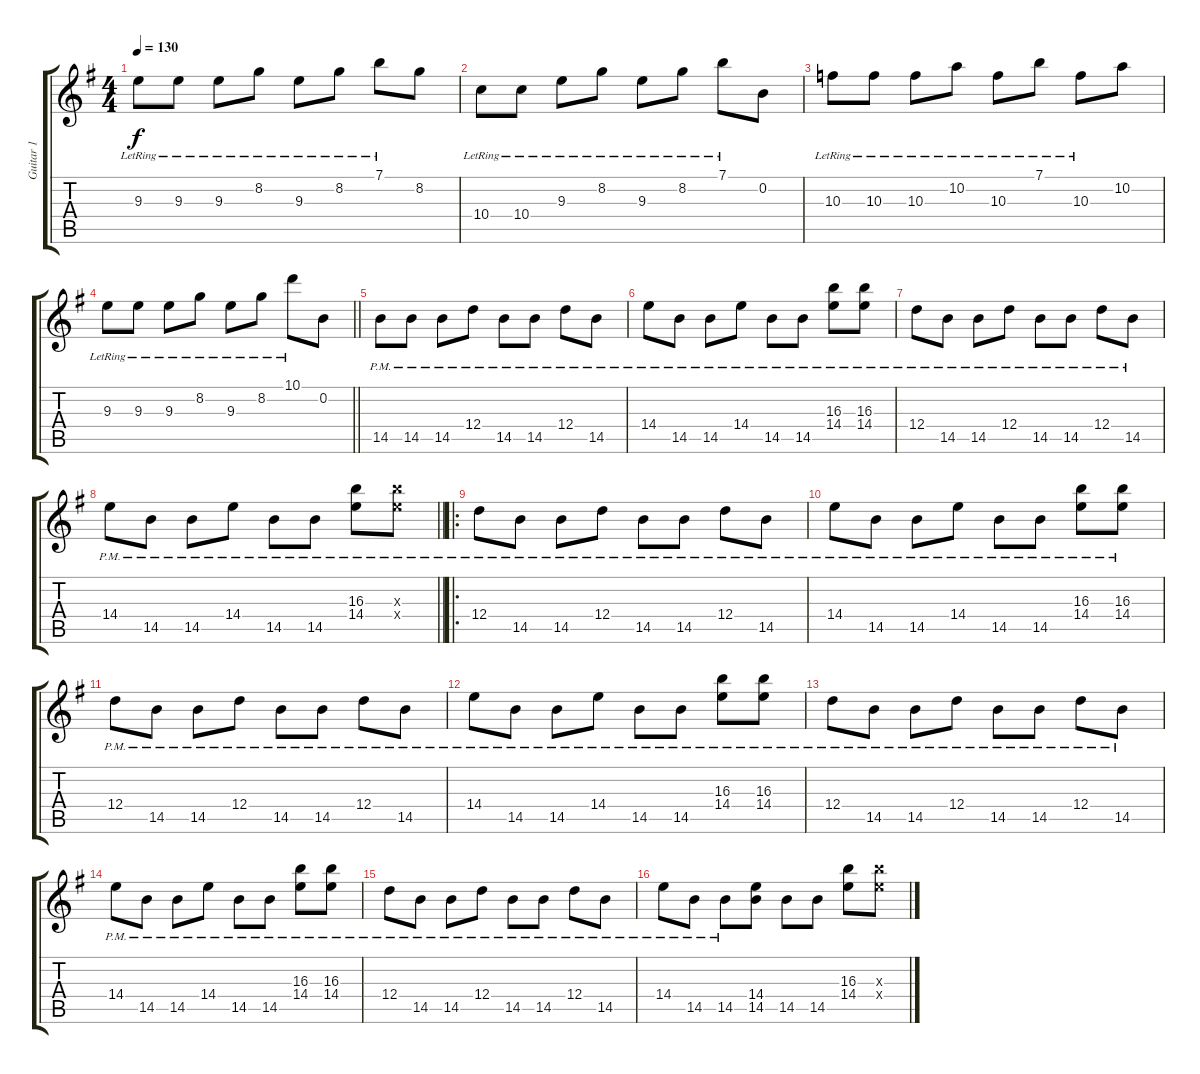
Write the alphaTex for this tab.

\track ("Guitar 1" "Guitar 1") {instrument overdrivenguitar}
\staff {score tabs}
\tuning (E4 B3 G3 D3 A2 E2) {hide}
\ts (4 4)
\tempo 130
\clef g2
\ks g
9.3{lr}.8{dy f} 9.3{lr}.8 9.3{lr}.8 8.2{lr}.8 9.3{lr}.8 8.2{lr}.8 7.1{lr}.8 8.2.8 |
10.4{lr}.8 10.4{lr}.8 9.3{lr}.8 8.2{lr}.8 9.3{lr}.8 8.2{lr}.8 7.1{lr}.8 0.2.8 |
10.3{lr}.8 10.3{lr}.8 10.3{lr}.8 10.2{lr}.8 10.3{lr}.8 7.1{lr}.8 10.3{lr}.8 10.2.8 |
\barLineRight lightlight
9.3{lr}.8 9.3{lr}.8 9.3{lr}.8 8.2{lr}.8 9.3{lr}.8 8.2{lr}.8 10.1{lr}.8 0.2.8 |
14.5{pm}.8 14.5{pm}.8 14.5{pm}.8 12.4{pm}.8 14.5{pm}.8 14.5{pm}.8 12.4{pm}.8 14.5{pm}.8 |
14.4{pm}.8 14.5{pm}.8 14.5{pm}.8 14.4{pm}.8 14.5{pm}.8 14.5{pm}.8 (16.3{pm} 14.4{pm}).8 (16.3{pm} 14.4{pm}).8 |
12.4{pm}.8 14.5{pm}.8 14.5{pm}.8 12.4{pm}.8 14.5{pm}.8 14.5{pm}.8 12.4{pm}.8 14.5{pm}.8 |
\barLineRight lightlight
14.4{pm}.8 14.5{pm}.8 14.5{pm}.8 14.4{pm}.8 14.5{pm}.8 14.5{pm}.8 (16.3{pm} 14.4{pm}).8 (16.3{pm x} 14.4{pm x}).8 |
\ro
12.4{pm}.8 14.5{pm}.8 14.5{pm}.8 12.4{pm}.8 14.5{pm}.8 14.5{pm}.8 12.4{pm}.8 14.5{pm}.8 |
14.4{pm}.8 14.5{pm}.8 14.5{pm}.8 14.4{pm}.8 14.5{pm}.8 14.5{pm}.8 (16.3{pm} 14.4{pm}).8 (16.3{pm} 14.4{pm}).8 |
12.4{pm}.8 14.5{pm}.8 14.5{pm}.8 12.4{pm}.8 14.5{pm}.8 14.5{pm}.8 12.4{pm}.8 14.5{pm}.8 |
14.4{pm}.8 14.5{pm}.8 14.5{pm}.8 14.4{pm}.8 14.5{pm}.8 14.5{pm}.8 (16.3{pm} 14.4{pm}).8 (16.3{pm} 14.4{pm}).8 |
12.4{pm}.8 14.5{pm}.8 14.5{pm}.8 12.4{pm}.8 14.5{pm}.8 14.5{pm}.8 12.4{pm}.8 14.5{pm}.8 |
14.4{pm}.8 14.5{pm}.8 14.5{pm}.8 14.4{pm}.8 14.5{pm}.8 14.5{pm}.8 (16.3{pm} 14.4{pm}).8 (16.3{pm} 14.4{pm}).8 |
12.4{pm}.8 14.5{pm}.8 14.5{pm}.8 12.4{pm}.8 14.5{pm}.8 14.5{pm}.8 12.4{pm}.8 14.5{pm}.8 |
14.4{pm}.8 14.5{pm}.8 14.5{pm}.8 (14.4 14.5).8 14.5.8 14.5.8 (16.3 14.4).8 (16.3{x} 14.4{x}).8
